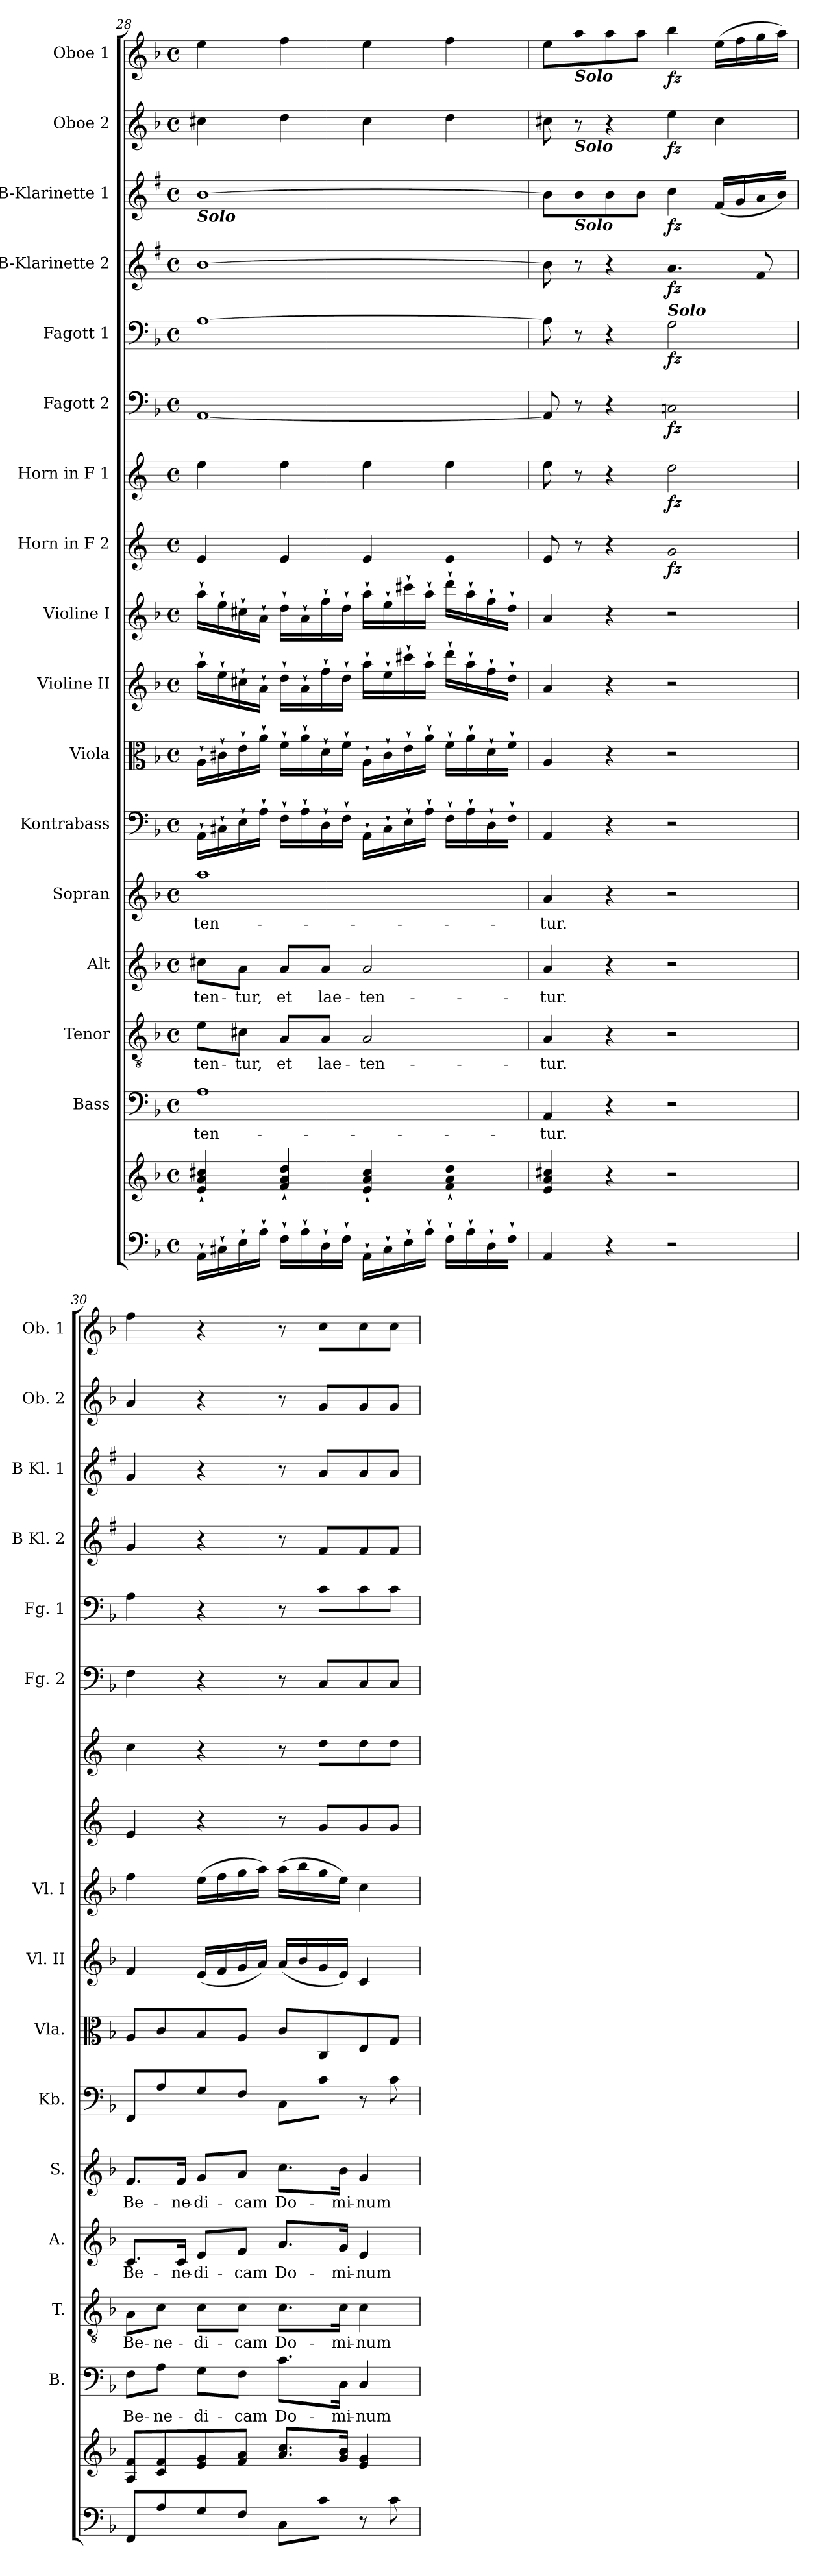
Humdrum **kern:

**kern	**kern	**kern	**text	**kern	**text	**kern	**text	**kern	**text	**kern	**kern	**kern	**kern	**kern	**dynam	**kern	**dynam	**kern	**dynam	**kern	**dynam	**kern	**dynam	**kern	**dynam	**kern	**dynam	**kern	**dynam
*part17	*part17	*part16	*part16	*part15	*part15	*part14	*part14	*part13	*part13	*part12	*part11	*part10	*part9	*part8	*part8	*part7	*part7	*part6	*part6	*part5	*part5	*part4	*part4	*part3	*part3	*part2	*part2	*part1	*part1
*staff18	*staff17	*staff16	*staff16	*staff15	*staff15	*staff14	*staff14	*staff13	*staff13	*staff12	*staff11	*staff10	*staff9	*staff8	*staff8	*staff7	*staff7	*staff6	*staff6	*staff5	*staff5	*staff4	*staff4	*staff3	*staff3	*staff2	*staff2	*staff1	*staff1
*	*	*I"Bass	*	*I"Tenor	*	*I"Alt	*	*I"Sopran	*	*I"Kontrabass	*I"Viola	*I"Violine II	*I"Violine I	*I"Horn in F 2	*	*I"Horn in F 1	*	*I"Fagott 2	*	*I"Fagott 1	*	*I"B-Klarinette 2	*	*I"B-Klarinette 1	*	*I"Oboe 2	*	*I"Oboe 1	*
*	*	*I'B.	*	*I'T.	*	*I'A.	*	*I'S.	*	*I'Kb.	*I'Vla.	*I'Vl. II	*I'Vl. I	*	*	*	*	*I'Fg. 2	*	*I'Fg. 1	*	*I'B Kl. 2	*	*I'B Kl. 1	*	*I'Ob. 2	*	*I'Ob. 1	*
!!LO:PB:g=z
*clefF4	*clefG2	*clefF4	*	*clefGv2	*	*clefG2	*	*clefG2	*	*clefF4	*clefC3	*clefG2	*clefG2	*clefG2	*	*clefG2	*	*clefF4	*	*clefF4	*	*clefG2	*	*clefG2	*	*clefG2	*	*clefG2	*
*	*	*	*	*	*	*	*	*	*	*ITrd7c12	*	*	*	*ITrd4c7	*	*ITrd4c7	*	*	*	*	*	*ITrd1c2	*	*ITrd1c2	*	*	*	*	*
*k[b-]	*k[b-]	*k[b-]	*	*k[b-]	*	*k[b-]	*	*k[b-]	*	*k[b-]	*k[b-]	*k[b-]	*k[b-]	*k[b-]	*	*k[b-]	*	*k[b-]	*	*k[b-]	*	*k[b-]	*	*k[b-]	*	*k[b-]	*	*k[b-]	*
*F:	*F:	*F:	*	*F:	*	*F:	*	*F:	*	*F:	*F:	*F:	*F:	*F:	*	*F:	*	*F:	*	*F:	*	*F:	*	*F:	*	*F:	*	*F:	*
*M4/4	*M4/4	*M4/4	*	*M4/4	*	*M4/4	*	*M4/4	*	*M4/4	*M4/4	*M4/4	*M4/4	*M4/4	*	*M4/4	*	*M4/4	*	*M4/4	*	*M4/4	*	*M4/4	*	*M4/4	*	*M4/4	*
*met(c)	*met(c)	*met(c)	*	*met(c)	*	*met(c)	*	*met(c)	*	*met(c)	*met(c)	*met(c)	*met(c)	*met(c)	*	*met(c)	*	*met(c)	*	*met(c)	*	*met(c)	*	*met(c)	*	*met(c)	*	*met(c)	*
=28	=28	=28	=28	=28	=28	=28	=28	=28	=28	=28	=28	=28	=28	=28	=28	=28	=28	=28	=28	=28	=28	=28	=28	=28	=28	=28	=28	=28	=28
!	!	!	!	!	!	!	!	!	!	!	!	!	!	!	!	!	!	!	!	!	!	!	!	!LO:TX:b:Bi:t=Solo	!	!	!	!	!
!	!	!	!LO:LY:b	!	!LO:LY:b	!	!LO:LY:b	!	!LO:LY:b	!	!	!	!	!	!	!	!	!	!	!	!	!	!	!	!	!	!	!	!
16AA`>\LL	4e/`< 4a/`< 4cc#X/`<	1A	-ten-	8e\L	-ten-	8cc#X\L	-ten-	1aa	-ten-	16AAA`>\LL	16A`>\LL	16aa`>\LL	16aa`>\LL	4A/	.	4a\	.	[1AA	.	[1A	.	[1a	.	[1a	.	4cc#X\	.	4ee\	.
16C#X`>\	.	.	.	.	.	.	.	.	.	16CC#X`>\	16c#X`>\	16ee`>\	16ee`>\	.	.	.	.	.	.	.	.	.	.	.	.	.	.	.	.
!	!	!	!	!	!LO:LY:b	!	!LO:LY:b	!	!	!	!	!	!	!	!	!	!	!	!	!	!	!	!	!	!	!	!	!	!
16E`>\	.	.	.	8c#X\J	-tur,	8a\J	-tur,	.	.	16EE`>\	16e`>\	16cc#X`>\	16cc#X`>\	.	.	.	.	.	.	.	.	.	.	.	.	.	.	.	.
16A`>\JJ	.	.	.	.	.	.	.	.	.	16AA`>\JJ	16a`>\JJ	16a`>\JJ	16a`>\JJ	.	.	.	.	.	.	.	.	.	.	.	.	.	.	.	.
!	!	!	!	!	!LO:LY:b	!	!LO:LY:b	!	!	!	!	!	!	!	!	!	!	!	!	!	!	!	!	!	!	!	!	!	!
16F`>\LL	4f/`< 4a/`< 4dd/`<	.	.	8A/L	et	8a/L	et	.	.	16FF`>\LL	16f`>\LL	16dd`>\LL	16dd`>\LL	4A/	.	4a\	.	.	.	.	.	.	.	.	.	4dd\	.	4ff\	.
16A`>\	.	.	.	.	.	.	.	.	.	16AA`>\	16a`>\	16a`>\	16a`>\	.	.	.	.	.	.	.	.	.	.	.	.	.	.	.	.
!	!	!	!	!	!LO:LY:b	!	!LO:LY:b	!	!	!	!	!	!	!	!	!	!	!	!	!	!	!	!	!	!	!	!	!	!
16D`>\	.	.	.	8A/J	lae-	8a/J	lae-	.	.	16DD`>\	16d`>\	16ff`>\	16ff`>\	.	.	.	.	.	.	.	.	.	.	.	.	.	.	.	.
16F`>\JJ	.	.	.	.	.	.	.	.	.	16FF`>\JJ	16f`>\JJ	16dd`>\JJ	16dd`>\JJ	.	.	.	.	.	.	.	.	.	.	.	.	.	.	.	.
!	!	!	!	!	!LO:LY:b	!	!LO:LY:b	!	!	!	!	!	!	!	!	!	!	!	!	!	!	!	!	!	!	!	!	!	!
16AA`>\LL	4e/`< 4a/`< 4cc#/`<	.	.	2A/	-ten-	2a/	-ten-	.	.	16AAA`>\LL	16A`>\LL	16aa`>\LL	16aa`>\LL	4A/	.	4a\	.	.	.	.	.	.	.	.	.	4cc#\	.	4ee\	.
16C#`>\	.	.	.	.	.	.	.	.	.	16CC#`>\	16c#`>\	16ee`>\	16ee`>\	.	.	.	.	.	.	.	.	.	.	.	.	.	.	.	.
16E`>\	.	.	.	.	.	.	.	.	.	16EE`>\	16e`>\	16ccc#X`>\	16ccc#X`>\	.	.	.	.	.	.	.	.	.	.	.	.	.	.	.	.
16A`>\JJ	.	.	.	.	.	.	.	.	.	16AA`>\JJ	16a`>\JJ	16aa`>\JJ	16aa`>\JJ	.	.	.	.	.	.	.	.	.	.	.	.	.	.	.	.
16F`>\LL	4f/`< 4a/`< 4dd/`<	.	.	.	.	.	.	.	.	16FF`>\LL	16f`>\LL	16ddd`>\LL	16ddd`>\LL	4A/	.	4a\	.	.	.	.	.	.	.	.	.	4dd\	.	4ff\	.
16A`>\	.	.	.	.	.	.	.	.	.	16AA`>\	16a`>\	16aa`>\	16aa`>\	.	.	.	.	.	.	.	.	.	.	.	.	.	.	.	.
16D`>\	.	.	.	.	.	.	.	.	.	16DD`>\	16d`>\	16ff`>\	16ff`>\	.	.	.	.	.	.	.	.	.	.	.	.	.	.	.	.
16F`>\JJ	.	.	.	.	.	.	.	.	.	16FF`>\JJ	16f`>\JJ	16dd`>\JJ	16dd`>\JJ	.	.	.	.	.	.	.	.	.	.	.	.	.	.	.	.
=29	=29	=29	=29	=29	=29	=29	=29	=29	=29	=29	=29	=29	=29	=29	=29	=29	=29	=29	=29	=29	=29	=29	=29	=29	=29	=29	=29	=29	=29
!	!	!	!LO:LY:b	!	!LO:LY:b	!	!LO:LY:b	!	!LO:LY:b	!	!	!	!	!	!	!	!	!	!	!	!	!	!	!	!	!	!	!	!
4AA/	4e/ 4a/ 4cc#X/	4AA/	-tur.	4A/	-tur.	4a/	-tur.	4a/	-tur.	4AAA/	4A/	4a/	4a/	8A/	.	8a\	.	8AA/]	.	8A\]	.	8a\]	.	8a\L]	.	8cc#X\	.	8ee\L	.
!	!	!	!	!	!	!	!	!	!	!	!	!	!	!	!	!	!	!	!	!	!	!	!	!	!	!	!	!LO:TX:b:Bi:t=Solo	!
!	!	!	!	!	!	!	!	!	!	!	!	!	!	!	!	!	!	!	!	!	!	!	!	!	!	!LO:TX:b:Bi:t=Solo	!	!	!
!	!	!	!	!	!	!	!	!	!	!	!	!	!	!	!	!	!	!	!	!	!	!	!	!LO:TX:b:Bi:t=Solo	!	!	!	!	!
.	.	.	.	.	.	.	.	.	.	.	.	.	.	8r	.	8r	.	8r	.	8r	.	8r	.	8a\	.	8r	.	8aa\	.
4r	4r	4r	.	4r	.	4r	.	4r	.	4r	4r	4r	4r	4r	.	4r	.	4r	.	4r	.	4r	.	8a\	.	4r	.	8aa\	.
.	.	.	.	.	.	.	.	.	.	.	.	.	.	.	.	.	.	.	.	.	.	.	.	8a\J	.	.	.	8aa\J	.
!	!	!	!	!	!	!	!	!	!	!	!	!	!	!	!	!	!	!	!	!LO:TX:a:Bi:t=Solo	!	!	!	!	!	!	!	!	!
!	!	!	!	!	!	!	!	!	!	!	!	!	!	!	!LO:DY:b	!	!LO:DY:b	!	!LO:DY:b	!	!LO:DY:b	!	!LO:DY:b	!	!LO:DY:b	!	!LO:DY:b	!	!LO:DY:b
2r	2r	2r	.	2r	.	2r	.	2r	.	2r	2r	2r	2r	2c/	fz	2g\	fz	2Cn/	fz	2G\	fz	4.g/	fz	4b-\	fz	4ee\	fz	4bb-\	fz
.	.	.	.	.	.	.	.	.	.	.	.	.	.	.	.	.	.	.	.	.	.	.	.	(<16e/LL	.	4cc#\	.	(>16ee\LL	.
.	.	.	.	.	.	.	.	.	.	.	.	.	.	.	.	.	.	.	.	.	.	.	.	16f/	.	.	.	16ff\	.
.	.	.	.	.	.	.	.	.	.	.	.	.	.	.	.	.	.	.	.	.	.	8e/	.	16g/	.	.	.	16gg\	.
.	.	.	.	.	.	.	.	.	.	.	.	.	.	.	.	.	.	.	.	.	.	.	.	16a/JJ)	.	.	.	16aa\JJ)	.
=30	=30	=30	=30	=30	=30	=30	=30	=30	=30	=30	=30	=30	=30	=30	=30	=30	=30	=30	=30	=30	=30	=30	=30	=30	=30	=30	=30	=30	=30
!	!	!	!LO:LY:b	!	!LO:LY:b	!	!LO:LY:b	!	!LO:LY:b	!	!	!	!	!	!	!	!	!	!	!	!	!	!	!	!	!	!	!	!
8FF/L	8A/ 8f/L	8F\L	Be-	8A\L	Be-	8.c/L	Be-	8.f/L	Be-	8FFF/L	8A/L	4f/	4ff\	4A/	.	4f\	.	4F\	.	4A\	.	4f/	.	4f/	.	4a/	.	4ff\	.
!	!	!	!LO:LY:b	!	!LO:LY:b	!	!	!	!	!	!	!	!	!	!	!	!	!	!	!	!	!	!	!	!	!	!	!	!
8A/	8c/ 8f/	8A\J	-ne-	8c\J	-ne-	.	.	.	.	8AA/	8c/	.	.	.	.	.	.	.	.	.	.	.	.	.	.	.	.	.	.
!	!	!	!	!	!	!	!LO:LY:b	!	!LO:LY:b	!	!	!	!	!	!	!	!	!	!	!	!	!	!	!	!	!	!	!	!
.	.	.	.	.	.	16c/Jk	-ne-	16f/Jk	-ne-	.	.	.	.	.	.	.	.	.	.	.	.	.	.	.	.	.	.	.	.
!	!	!	!LO:LY:b	!	!LO:LY:b	!	!LO:LY:b	!	!LO:LY:b	!	!	!	!	!	!	!	!	!	!	!	!	!	!	!	!	!	!	!	!
8G/	8e/ 8g/	8G\L	-di-	8c\L	-di-	8e/L	-di-	8g/L	-di-	8GG/	8B-/	(<16e/LL	(>16ee\LL	4r	.	4r	.	4r	.	4r	.	4r	.	4r	.	4r	.	4r	.
.	.	.	.	.	.	.	.	.	.	.	.	16f/	16ff\	.	.	.	.	.	.	.	.	.	.	.	.	.	.	.	.
!	!	!	!LO:LY:b	!	!LO:LY:b	!	!LO:LY:b	!	!LO:LY:b	!	!	!	!	!	!	!	!	!	!	!	!	!	!	!	!	!	!	!	!
8F/J	8f/ 8a/J	8F\J	-cam	8c\J	-cam	8f/J	-cam	8a/J	-cam	8FF/J	8A/J	16g/	16gg\	.	.	.	.	.	.	.	.	.	.	.	.	.	.	.	.
.	.	.	.	.	.	.	.	.	.	.	.	16a/JJ)	16aa\JJ)	.	.	.	.	.	.	.	.	.	.	.	.	.	.	.	.
!	!	!	!LO:LY:b	!	!LO:LY:b	!	!LO:LY:b	!	!LO:LY:b	!	!	!	!	!	!	!	!	!	!	!	!	!	!	!	!	!	!	!	!
8C\L	8.a/ 8.cc/L	8.c\L	Do-	8.c\L	Do-	8.a/L	Do-	8.cc\L	Do-	8CC\L	8c/L	(<16a/LL	(>16aa\LL	8r	.	8r	.	8r	.	8r	.	8r	.	8r	.	8r	.	8r	.
.	.	.	.	.	.	.	.	.	.	.	.	16b-/	16bb-\	.	.	.	.	.	.	.	.	.	.	.	.	.	.	.	.
8c\J	.	.	.	.	.	.	.	.	.	8C\J	8C/	16g/	16gg\	8c/L	.	8g\L	.	8C/L	.	8c\L	.	8e/L	.	8g/L	.	8g/L	.	8cc\L	.
!	!	!	!LO:LY:b	!	!LO:LY:b	!	!LO:LY:b	!	!LO:LY:b	!	!	!	!	!	!	!	!	!	!	!	!	!	!	!	!	!	!	!	!
.	16g/ 16b-/Jk	16C\Jk	-mi-	16c\Jk	-mi-	16g/Jk	-mi-	16b-\Jk	-mi-	.	.	16e/JJ)	16ee\JJ)	.	.	.	.	.	.	.	.	.	.	.	.	.	.	.	.
!	!	!	!LO:LY:b	!	!LO:LY:b	!	!LO:LY:b	!	!LO:LY:b	!	!	!	!	!	!	!	!	!	!	!	!	!	!	!	!	!	!	!	!
8r	4e/ 4g/	4C/	-num	4c\	-num	4e/	-num	4g/	-num	8r	8E/	4c/	4cc\	8c/	.	8g\	.	8C/	.	8c\	.	8e/	.	8g/	.	8g/	.	8cc\	.
8c\	.	.	.	.	.	.	.	.	.	8C\	8G/J	.	.	8c/J	.	8g\J	.	8C/J	.	8c\J	.	8e/J	.	8g/J	.	8g/J	.	8cc\J	.
=	=	=	=	=	=	=	=	=	=	=	=	=	=	=	=	=	=	=	=	=	=	=	=	=	=	=	=	=	=
*-	*-	*-	*-	*-	*-	*-	*-	*-	*-	*-	*-	*-	*-	*-	*-	*-	*-	*-	*-	*-	*-	*-	*-	*-	*-	*-	*-	*-	*-
